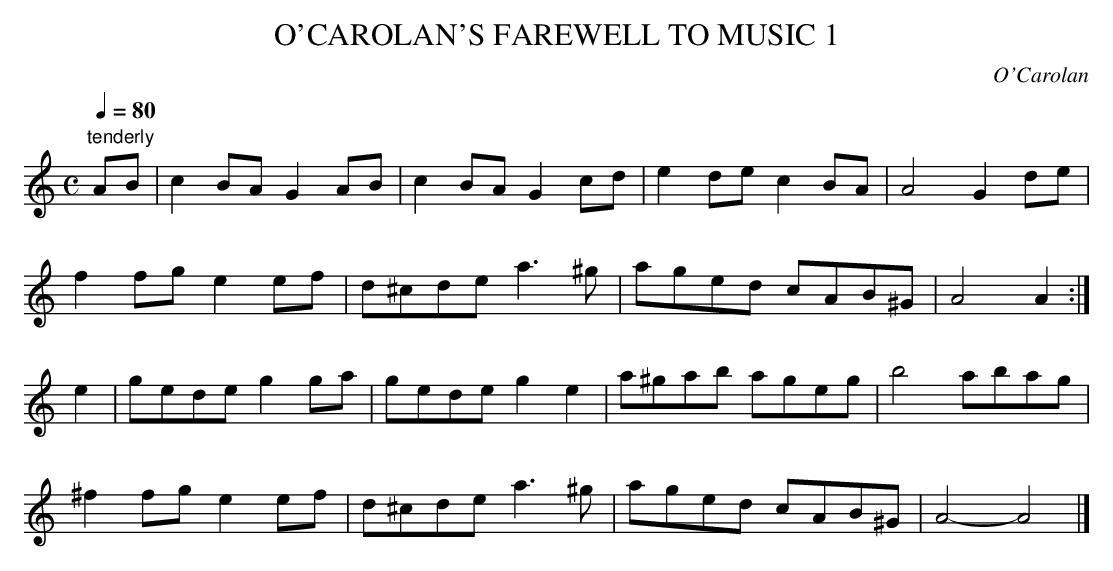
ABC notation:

X:1
T:O'CAROLAN'S FAREWELL TO MUSIC 1
C:O'Carolan
Q:1/4=80
M:C
L:1/8
K:Am
"tenderly"
AB|c2BA G2AB|c2BA G2cd|e2de c2BA|A4G2de|
f2fg e2ef|d^cde a3^g|aged cAB^G|A4A2:|
e2|gede g2ga|gede g2e2|a^gab ageg|b4abag|
^f2fg e2ef|d^cde a3^g|aged cAB^G|A4-A4|]
